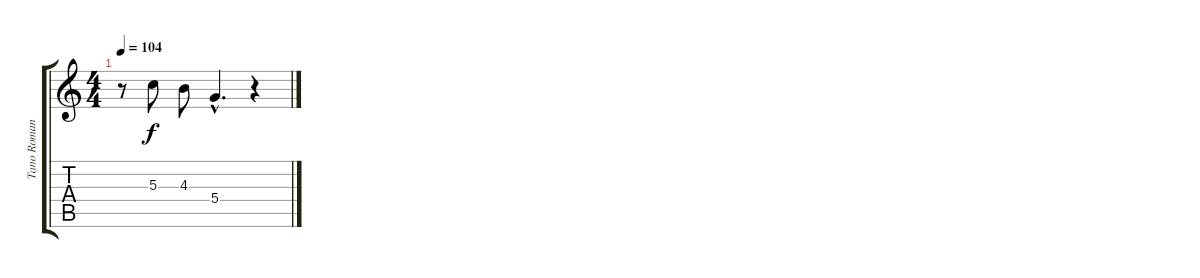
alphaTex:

\track ("Tano Romano (Gtr 1)" "Tano Roman") {instrument distortionguitar}
\staff {score tabs}
\tuning (E4 B3 G3 D3 A2 E2) {hide}
\ts (4 4)
\tempo 104
\clef g2
\ks c
r.8{dy f} 5.3.8 4.3.8 5.4{hac}.4{d} r.4
